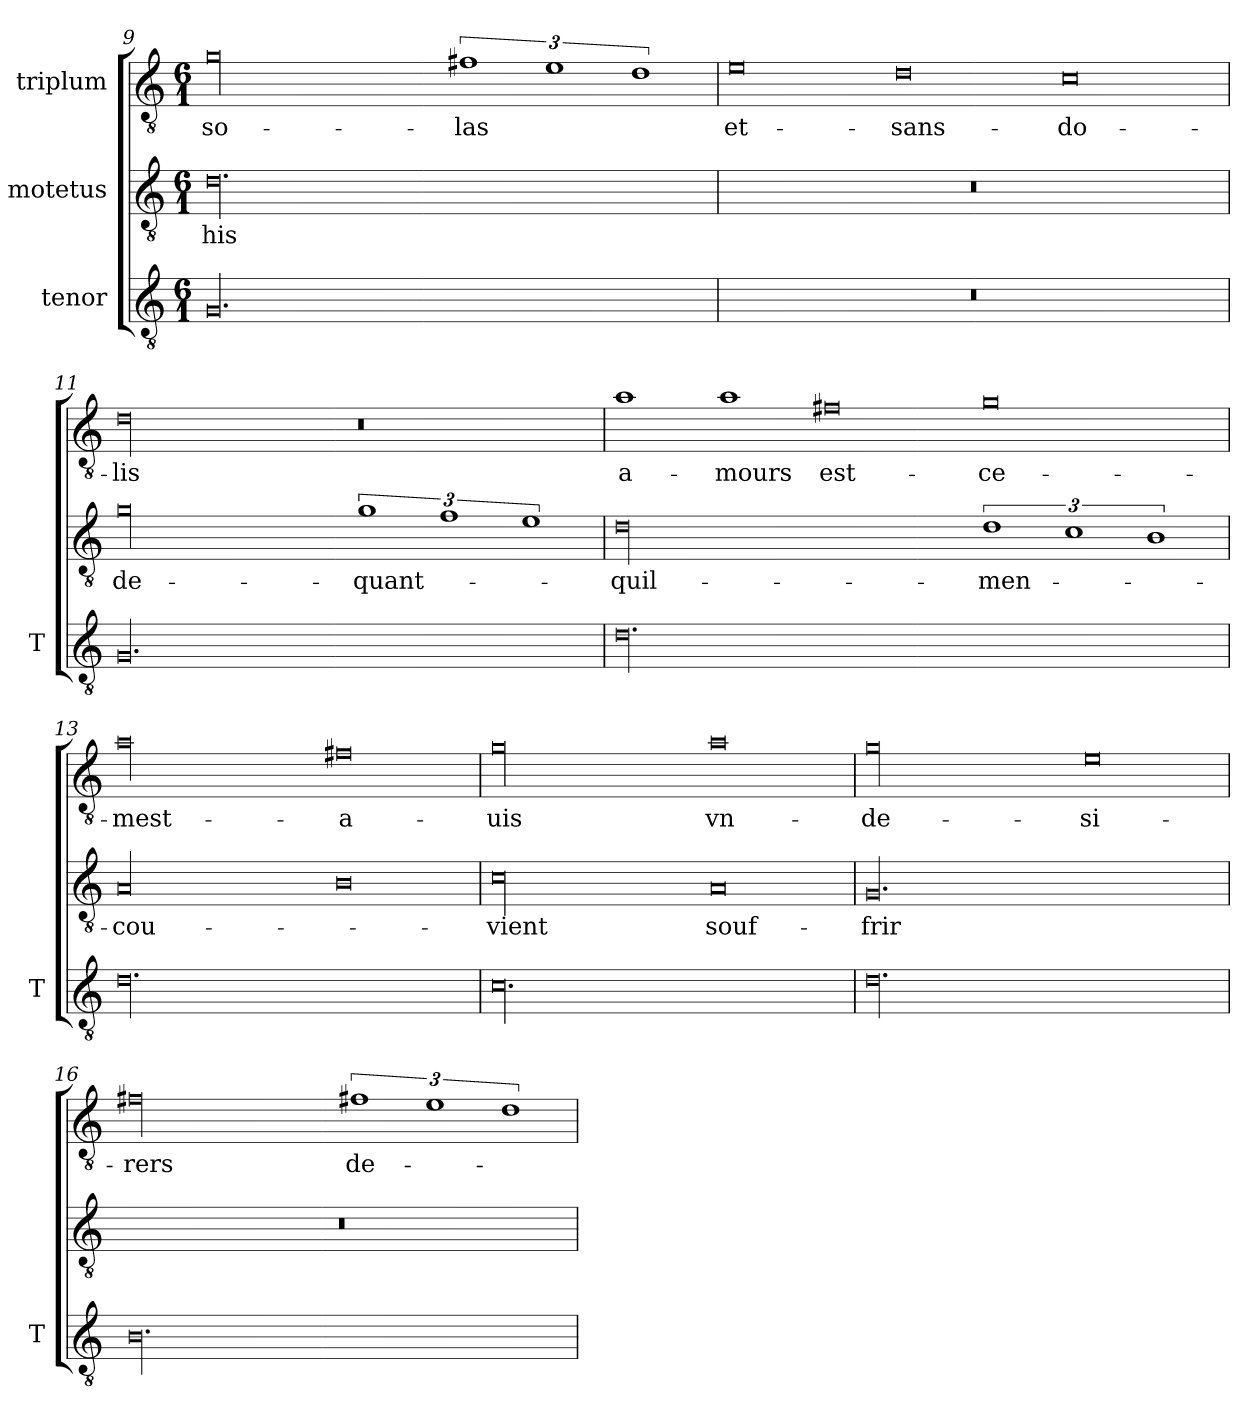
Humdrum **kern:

**kern	**kern	**text	**kern	**text
*part3	*part2	*part2	*part1	*part1
*staff3	*staff2	*staff2	*staff1	*staff1
*I"tenor	*I"motetus	*	*I"triplum	*
*I'T	*	*	*	*
*clefGv2	*clefGv2	*	*clefGv2	*
*k[]	*k[]	*	*k[]	*
*C:	*C:	*	*C:	*
*M6/1	*M6/1	*	*M6/1	*
=9	=9	=9	=9	=9
00.G/	00.d\	-his	00g\	so-
.	.	.	3%2f#X\	-las
.	.	.	3%2e\	.
.	.	.	3%2d\	.
=10	=10	=10	=10	=10
00.r	00.r	.	0e\	et-
.	.	.	0d\	sans-
.	.	.	0c\	do-
=11	=11	=11	=11	=11
00.G/	00g\	de-	00d\	-lis
.	3%2g\	quant-	0r	.
.	3%2f\	.	.	.
.	3%2e\	.	.	.
!!LO:PB:g=z
=12	=12	=12	=12	=12
00.d\	00d\	quil-	1a\	a-
.	.	.	1a\	-mours
.	.	.	0f#X\	est-
.	3%2d\	men-	0g\	ce-
.	3%2c\	.	.	.
.	3%2B\	.	.	.
=13	=13	=13	=13	=13
00.d\	00A/	cou-	00a\	mest-
.	0B\	.	0f#X\	a-
=14	=14	=14	=14	=14
00.c\	00c\	-vient	00g\	-uis
.	0A/	souf-	0a\	vn-
=15	=15	=15	=15	=15
00.d\	00.G/	-frir	00g\	de-
.	.	.	0e\	-si-
=16	=16	=16	=16	=16
00.B\	00.r	.	00f#X\	-rers
.	.	.	3%2f#X\	de-
.	.	.	3%2e\	.
.	.	.	3%2d\	.
=	=	=	=	=
*-	*-	*-	*-	*-
